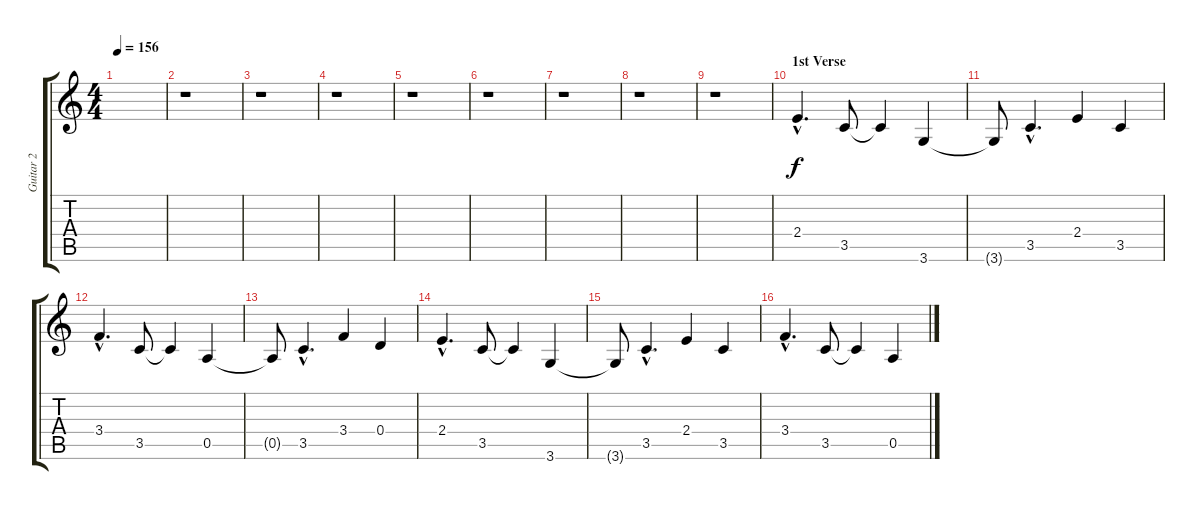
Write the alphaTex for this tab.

\track ("Guitar 2" "Guitar 2") {instrument electricguitarclean}
\staff {score tabs}
\tuning (E4 B3 G3 D3 A2 E2) {hide}
\ts (4 4)
\tempo 156
\clef g2
\ks c
|
r.1 |
r.1 |
r.1 |
r.1 |
r.1 |
r.1 |
r.1 |
r.1 |
\section ("" "1st Verse")
2.4{hac}.4{d} 3.5.8 3.5{t}.4 3.6.4 |
3.6{t}.8 3.5{hac}.4{d} 2.4.4 3.5.4 |
3.4{hac}.4{d} 3.5.8 3.5{t}.4 0.5.4 |
0.5{t}.8 3.5{hac}.4{d} 3.4.4 0.4.4 |
2.4{hac}.4{d} 3.5.8 3.5{t}.4 3.6.4 |
3.6{t}.8 3.5{hac}.4{d} 2.4.4 3.5.4 |
3.4{hac}.4{d} 3.5.8 3.5{t}.4 0.5.4
